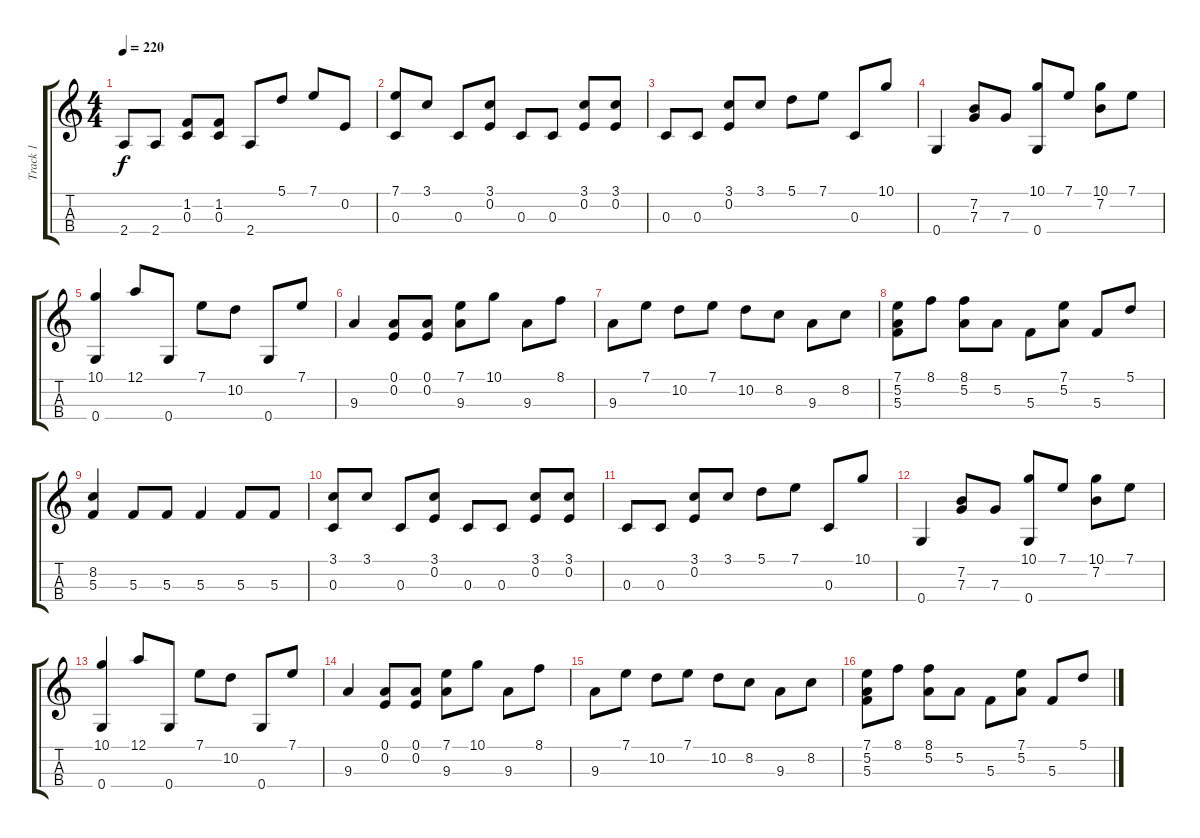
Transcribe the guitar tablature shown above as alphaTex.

\track ("Track 1" "Track 1") {instrument acousticguitarsteel}
\staff {score tabs}
\tuning (A3 E3 C3 G2) {hide}
\ts (4 4)
\tempo 220
\clef g2
\ks c
2.4.8{dy f} 2.4.8 (1.2 0.3).8 (1.2 0.3).8 2.4.8 5.1.8 7.1.8 0.2.8 |
(7.1 0.3).8 3.1.8 0.3.8 (3.1 0.2).8 0.3.8 0.3.8 (3.1 0.2).8 (3.1 0.2).8 |
0.3.8 0.3.8 (3.1 0.2).8 3.1.8 5.1.8 7.1.8 0.3.8 10.1.8 |
0.4.4 (7.2 7.3).8 7.3.8 (10.1 0.4).8 7.1.8 (10.1 7.2).8 7.1.8 |
(10.1 0.4).4 12.1.8 0.4.8 7.1.8 10.2.8 0.4.8 7.1.8 |
9.3.4 (0.1 0.2).8 (0.1 0.2).8 (7.1 9.3).8 10.1.8 9.3.8 8.1.8 |
9.3.8 7.1.8 10.2.8 7.1.8 10.2.8 8.2.8 9.3.8 8.2.8 |
(7.1 5.2 5.3).8 8.1.8 (8.1 5.2).8 5.2.8 5.3.8 (7.1 5.2).8 5.3.8 5.1.8 |
(8.2 5.3).4 5.3.8 5.3.8 5.3.4 5.3.8 5.3.8 |
(3.1 0.3).8 3.1.8 0.3.8 (3.1 0.2).8 0.3.8 0.3.8 (3.1 0.2).8 (3.1 0.2).8 |
0.3.8 0.3.8 (3.1 0.2).8 3.1.8 5.1.8 7.1.8 0.3.8 10.1.8 |
0.4.4 (7.2 7.3).8 7.3.8 (10.1 0.4).8 7.1.8 (10.1 7.2).8 7.1.8 |
(10.1 0.4).4 12.1.8 0.4.8 7.1.8 10.2.8 0.4.8 7.1.8 |
9.3.4 (0.1 0.2).8 (0.1 0.2).8 (7.1 9.3).8 10.1.8 9.3.8 8.1.8 |
9.3.8 7.1.8 10.2.8 7.1.8 10.2.8 8.2.8 9.3.8 8.2.8 |
(7.1 5.2 5.3).8 8.1.8 (8.1 5.2).8 5.2.8 5.3.8 (7.1 5.2).8 5.3.8 5.1.8
